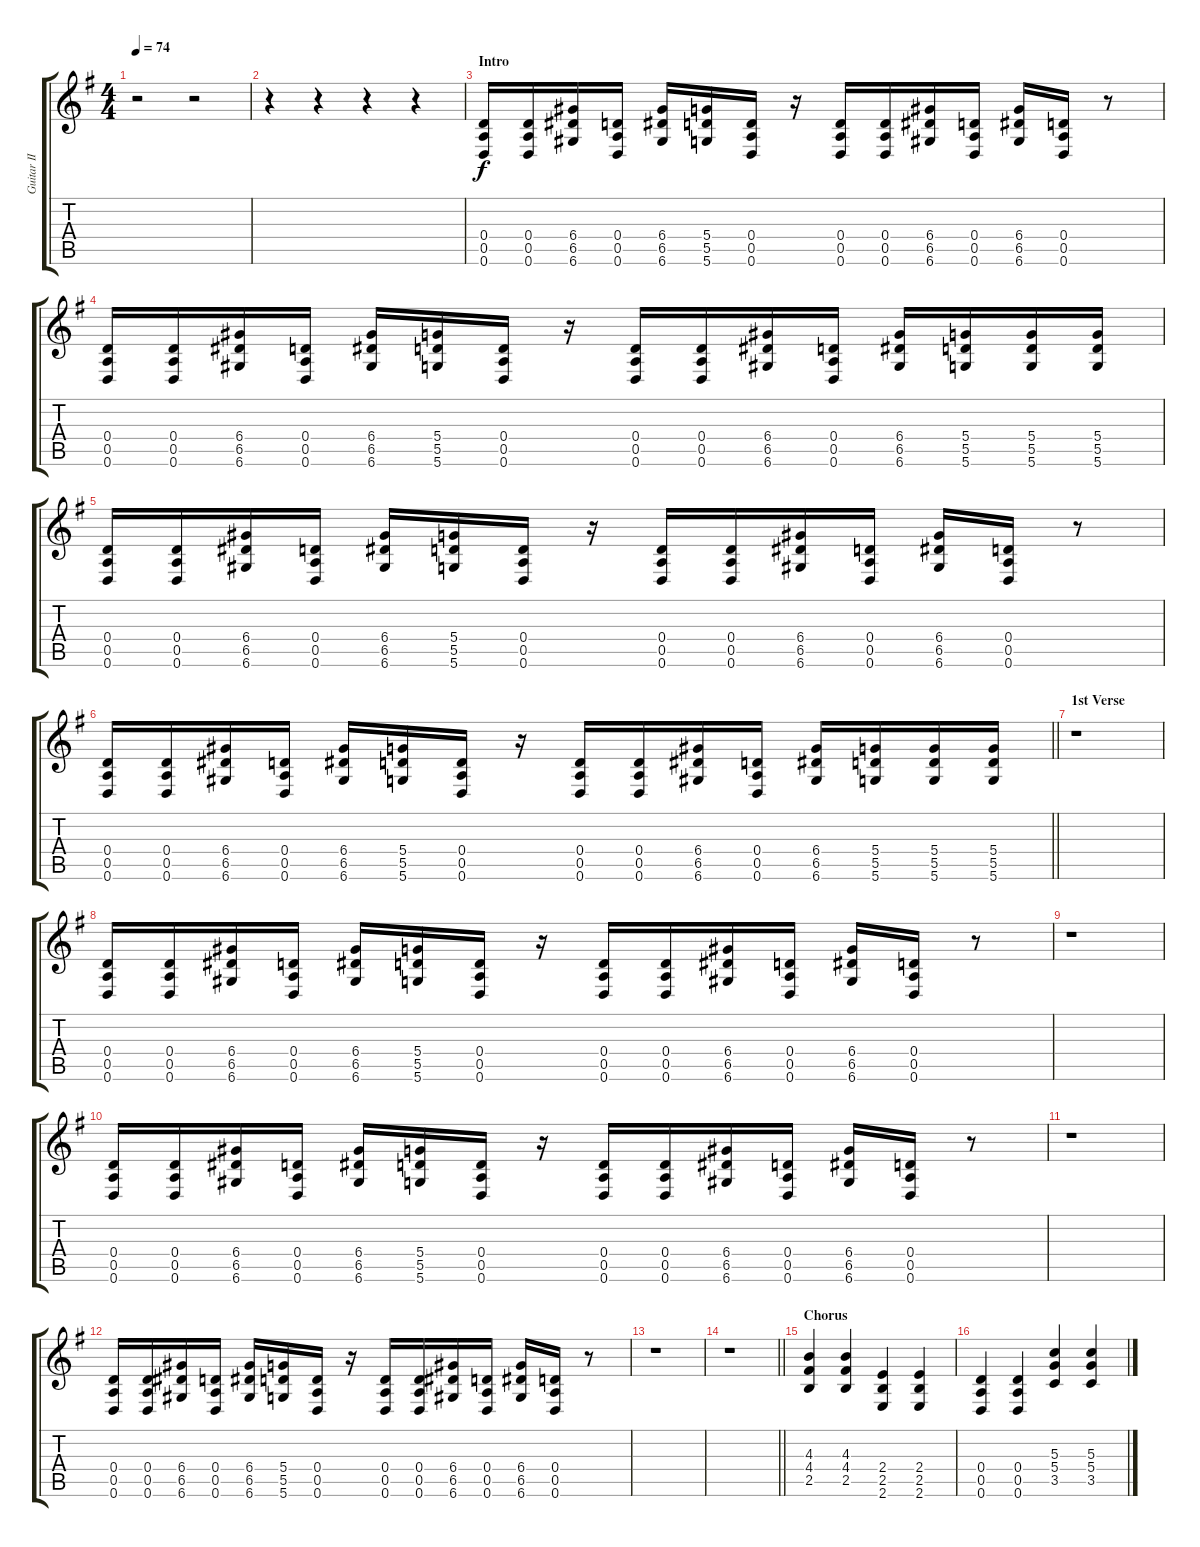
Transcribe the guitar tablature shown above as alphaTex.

\track ("Guitar II" "Guitar II") {instrument distortionguitar}
\staff {score tabs}
\tuning (E4 B3 G3 D3 A2 D2) {hide}
\ts (4 4)
\tempo 74
\clef g2
\ks eminor
r.2{dy f instrument distortionguitar} r.2 |
r.4 r.4 r.4 r.4 |
\section ("" "Intro")
(0.4 0.5 0.6).16 (0.4 0.5 0.6).16 (6.4 6.5 6.6).16 (0.4 0.5 0.6).16 (6.4 6.5 6.6).16 (5.4 5.5 5.6).16 (0.4 0.5 0.6).16 r.16 (0.4 0.5 0.6).16 (0.4 0.5 0.6).16 (6.4 6.5 6.6).16 (0.4 0.5 0.6).16 (6.4 6.5 6.6).16 (0.4 0.5 0.6).16 r.8 |
(0.4 0.5 0.6).16 (0.4 0.5 0.6).16 (6.4 6.5 6.6).16 (0.4 0.5 0.6).16 (6.4 6.5 6.6).16 (5.4 5.5 5.6).16 (0.4 0.5 0.6).16 r.16 (0.4 0.5 0.6).16 (0.4 0.5 0.6).16 (6.4 6.5 6.6).16 (0.4 0.5 0.6).16 (6.4 6.5 6.6).16 (5.4 5.5 5.6).16 (5.4 5.5 5.6).16 (5.4 5.5 5.6).16 |
(0.4 0.5 0.6).16 (0.4 0.5 0.6).16 (6.4 6.5 6.6).16 (0.4 0.5 0.6).16 (6.4 6.5 6.6).16 (5.4 5.5 5.6).16 (0.4 0.5 0.6).16 r.16 (0.4 0.5 0.6).16 (0.4 0.5 0.6).16 (6.4 6.5 6.6).16 (0.4 0.5 0.6).16 (6.4 6.5 6.6).16 (0.4 0.5 0.6).16 r.8 |
\barLineRight lightlight
(0.4 0.5 0.6).16 (0.4 0.5 0.6).16 (6.4 6.5 6.6).16 (0.4 0.5 0.6).16 (6.4 6.5 6.6).16 (5.4 5.5 5.6).16 (0.4 0.5 0.6).16 r.16 (0.4 0.5 0.6).16 (0.4 0.5 0.6).16 (6.4 6.5 6.6).16 (0.4 0.5 0.6).16 (6.4 6.5 6.6).16 (5.4 5.5 5.6).16 (5.4 5.5 5.6).16 (5.4 5.5 5.6).16 |
\section ("" "1st Verse")
r.1 |
(0.4 0.5 0.6).16 (0.4 0.5 0.6).16 (6.4 6.5 6.6).16 (0.4 0.5 0.6).16 (6.4 6.5 6.6).16 (5.4 5.5 5.6).16 (0.4 0.5 0.6).16 r.16 (0.4 0.5 0.6).16 (0.4 0.5 0.6).16 (6.4 6.5 6.6).16 (0.4 0.5 0.6).16 (6.4 6.5 6.6).16 (0.4 0.5 0.6).16 r.8 |
r.1 |
(0.4 0.5 0.6).16 (0.4 0.5 0.6).16 (6.4 6.5 6.6).16 (0.4 0.5 0.6).16 (6.4 6.5 6.6).16 (5.4 5.5 5.6).16 (0.4 0.5 0.6).16 r.16 (0.4 0.5 0.6).16 (0.4 0.5 0.6).16 (6.4 6.5 6.6).16 (0.4 0.5 0.6).16 (6.4 6.5 6.6).16 (0.4 0.5 0.6).16 r.8 |
r.1 |
(0.4 0.5 0.6).16 (0.4 0.5 0.6).16 (6.4 6.5 6.6).16 (0.4 0.5 0.6).16 (6.4 6.5 6.6).16 (5.4 5.5 5.6).16 (0.4 0.5 0.6).16 r.16 (0.4 0.5 0.6).16 (0.4 0.5 0.6).16 (6.4 6.5 6.6).16 (0.4 0.5 0.6).16 (6.4 6.5 6.6).16 (0.4 0.5 0.6).16 r.8 |
r.1 |
\barLineRight lightlight
r.1 |
\section ("" "Chorus")
(4.3 4.4 2.5).4 (4.3 4.4 2.5).4 (2.4 2.5 2.6).4 (2.4 2.5 2.6).4 |
(0.4 0.5 0.6).4 (0.4 0.5 0.6).4 (5.3 5.4 3.5).4 (5.3 5.4 3.5).4
